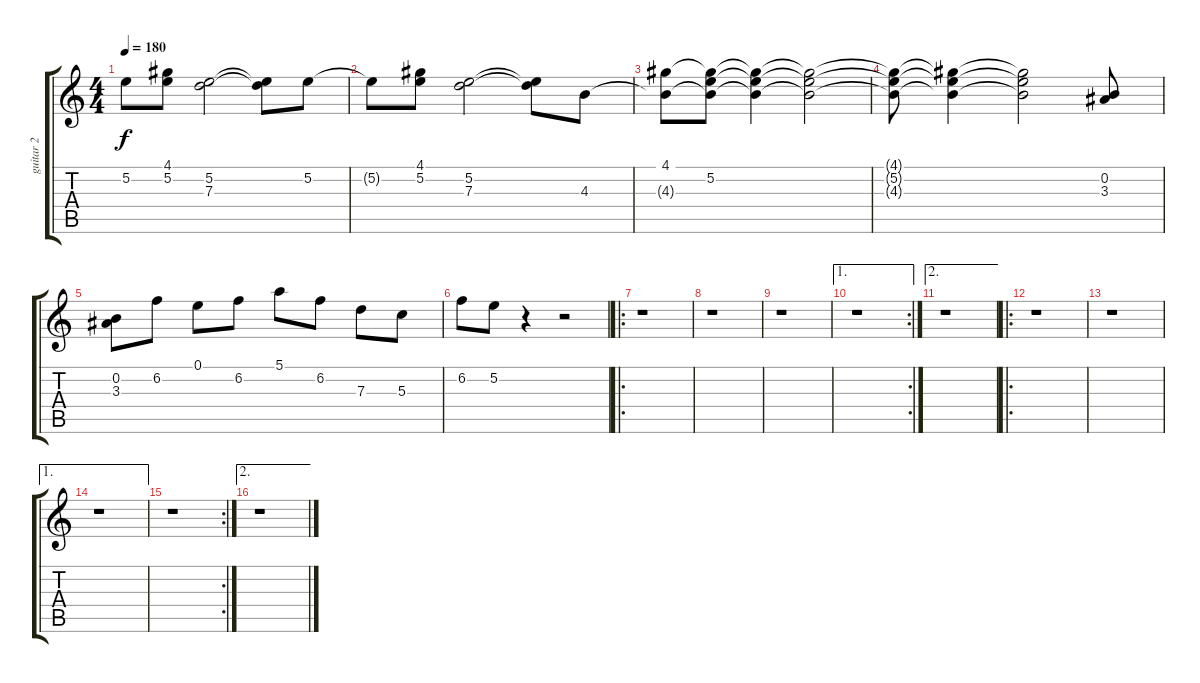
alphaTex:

\track ("guitar 2" "guitar 2") {instrument distortionguitar}
\staff {score tabs}
\tuning (E4 B3 G3 D3 A2 E2) {hide}
\ts (4 4)
\tempo 180
\clef g2
\ks c
5.2{t}.8{dy f} (4.1 5.2).8 (5.2 7.3).2 (5.2{t} 7.3{t}).8 5.2.8 |
5.2{t}.8 (4.1 5.2).8 (5.2 7.3).2 (5.2{t} 7.3{t}).8 4.3.8 |
(4.1 4.3{t}).8 (4.1{t} 5.2 4.3{t}).8 (4.1{t} 5.2{t} 4.3{t}).4 (4.1{t} 5.2{t} 4.3{t}).2 |
(4.1{t} 5.2{t} 4.3{t}).8 (4.1{t} 5.2{t} 4.3{t}).4 (4.1{t} 5.2{t} 4.3{t}).2 (0.2 3.3).8 |
(0.2 3.3).8 6.2.8 0.1.8 6.2.8 5.1.8 6.2.8 7.3.8 5.3.8 |
6.2.8 5.2.8 r.4 r.2 |
\ro
r.1 |
r.1 |
r.1 |
\ae 1
\rc 2
r.1 |
\ae 2
r.1 |
\ro
r.1 |
r.1 |
\ae 1
r.1 |
\rc 2
r.1 |
\ae 2
r.1
